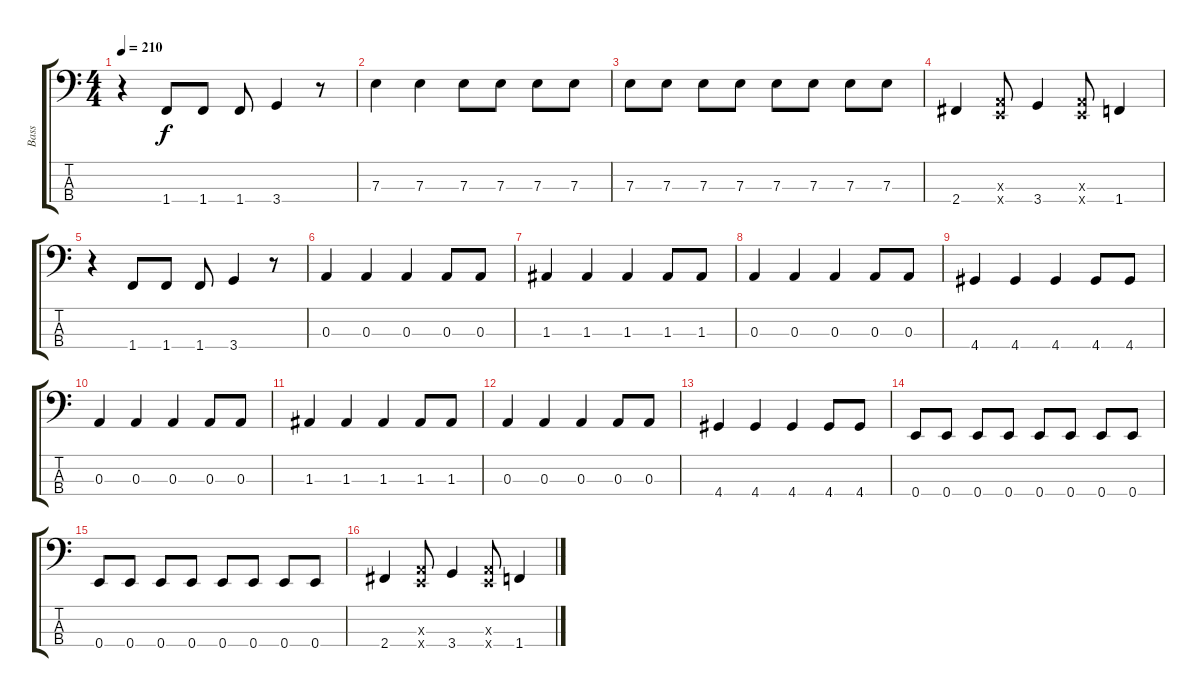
\track ("Bass" "Bass") {instrument electricbasspick}
\staff {score tabs}
\tuning (G2 D2 A1 E1) {hide}
\ts (4 4)
\tempo 210
\clef f4
\ks c
r.4{dy f} 1.4.8 1.4.8 1.4.8 3.4.4 r.8 |
7.3.4 7.3.4 7.3.8 7.3.8 7.3.8 7.3.8 |
7.3.8 7.3.8 7.3.8 7.3.8 7.3.8 7.3.8 7.3.8 7.3.8 |
2.4.4 (0.3{x} 0.4{x}).8 3.4.4 (0.3{x} 0.4{x}).8 1.4.4 |
r.4 1.4.8 1.4.8 1.4.8 3.4.4 r.8 |
0.3.4 0.3.4 0.3.4 0.3.8 0.3.8 |
1.3.4 1.3.4 1.3.4 1.3.8 1.3.8 |
0.3.4 0.3.4 0.3.4 0.3.8 0.3.8 |
4.4.4 4.4.4 4.4.4 4.4.8 4.4.8 |
0.3.4 0.3.4 0.3.4 0.3.8 0.3.8 |
1.3.4 1.3.4 1.3.4 1.3.8 1.3.8 |
0.3.4 0.3.4 0.3.4 0.3.8 0.3.8 |
4.4.4 4.4.4 4.4.4 4.4.8 4.4.8 |
0.4.8 0.4.8 0.4.8 0.4.8 0.4.8 0.4.8 0.4.8 0.4.8 |
0.4.8 0.4.8 0.4.8 0.4.8 0.4.8 0.4.8 0.4.8 0.4.8 |
2.4.4 (0.3{x} 0.4{x}).8 3.4.4 (0.3{x} 0.4{x}).8 1.4.4
